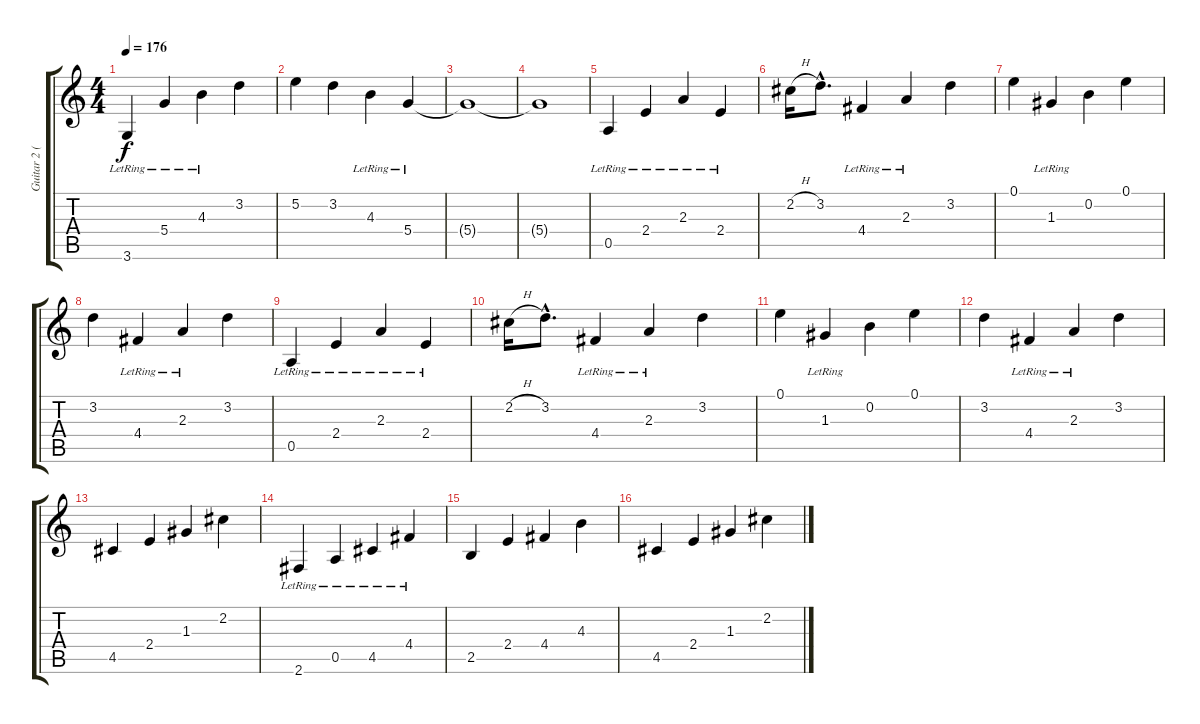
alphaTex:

\track ("Guitar 2 (Accompanyment)" "Guitar 2 (") {instrument acousticguitarsteel}
\staff {score tabs}
\tuning (E4 B3 G3 D3 A2 E2) {hide}
\ts (4 4)
\tempo 176
\clef g2
\ks c
3.6{lr}.4{dy f} 5.4{lr}.4 4.3{lr}.4 3.2.4 |
5.2.4 3.2.4 4.3{lr}.4 5.4{lr}.4 |
5.4{t}.1 |
5.4{t}.1 |
0.5{lr}.4 2.4{lr}.4 2.3{lr}.4 2.4{lr}.4 |
2.2{h}.16 3.2{hac}.8{d} 4.4{lr}.4 2.3{lr}.4 3.2.4 |
0.1.4 1.3{lr}.4 0.2.4 0.1.4 |
3.2.4 4.4{lr}.4 2.3{lr}.4 3.2.4 |
0.5{lr}.4 2.4{lr}.4 2.3{lr}.4 2.4{lr}.4 |
2.2{h}.16 3.2{hac}.8{d} 4.4{lr}.4 2.3{lr}.4 3.2.4 |
0.1.4 1.3{lr}.4 0.2.4 0.1.4 |
3.2.4 4.4{lr}.4 2.3{lr}.4 3.2.4 |
4.5.4 2.4.4 1.3.4 2.2.4 |
2.6{lr}.4 0.5{lr}.4 4.5{lr}.4 4.4{lr}.4 |
2.5.4 2.4.4 4.4.4 4.3.4 |
4.5.4 2.4.4 1.3.4 2.2.4
